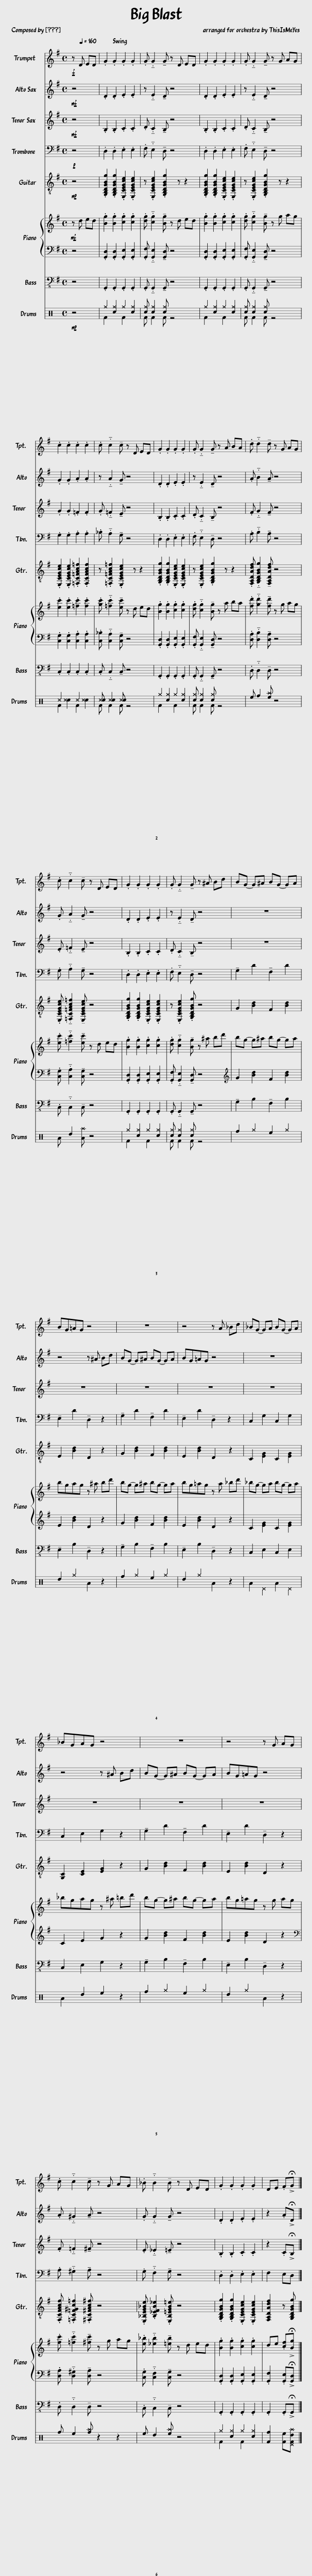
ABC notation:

X:1
%%score 1 2 3 4 5 { 6 | 7 } 8 ( 9 10 )
L:1/8
M:4/4
I:linebreak $
K:G
V:1 treble transpose=-2
V:2 treble transpose=-9
V:3 treble transpose=-14
V:4 bass
V:5 treble-8
V:6 treble
V:7 bass
V:8 bass-8
V:9 perc
K:none
V:10 perc
K:none
V:1
[K:G]!f! z[Q:1/4=160] E FE | .A2 .A2 .A2 .A2 | .A !tenuto!.A2 !tenuto!A z E FE | .A2 .A2 .A2 .A2 | .A !tenuto!.A2 !tenuto!A z A BA |$ %5
 .d2 .d2 .d2 .d2 | .d !tenuto!.d2 !tenuto!d z E FE | .A2 .A2 .A2 .A2 | .A !tenuto!.A2 !tenuto!A z B ^cB | .e !tenuto!.e2 !tenuto!e z A BA |$ %10
 .d !tenuto!.d2 !tenuto!d z E FE | .A2 .A2 .A2 .A2 | .A !tenuto!.A2 !tenuto!A z ^B ^ce | ^cA- A^B cA- AB |$ ^cA=BA z4 | %15
 z8 | z4 z B ce | cA- AB cA- AB |$ cABA z4 | z8 | %20
 z4 z A BA |$ .d !tenuto!.d2 !tenuto!d z A BA | .c !tenuto!.c2 !tenuto!c z E FE | .A2 .A2 .A2 .A2 | EF .^G!>!!fermata!A |] %25
V:2
[K:G]!mf! z4 | .B2 .B2 .^c2 .c2 | z !tenuto!.^c2 !tenuto!B z4 | .B2 .B2 .^c2 .c2 | z !tenuto!.^c2 !tenuto!B z4 |$ %5
 .e2 .e2 .f2 .f2 | z !tenuto!.f2 !tenuto!e z4 | .B2 .B2 .^c2 .c2 | z !tenuto!.^c2 !tenuto!B z4 | .f !tenuto!.^g2 !tenuto!f z4 |$ %10
 .e !tenuto!.f2 !tenuto!e z4 | .B2 .B2 .^c2 .c2 | z !tenuto!.^c2 !tenuto!B z4 | z8 |$ z4 z ^^f ^gb | %15
 ^ge- e^^f ge- ef | ^ge^fe z4 | z8 |$ z4 z ^^f ^gb | ^ge- e^^f ge- ef | %20
 ^ge^fe z4 |$ .f !tenuto!.^e2 !tenuto!f z4 | .e !tenuto!.e2 !tenuto!e z4 | .B2 .B2 .^c2 .c2 | z2 .f!>!!fermata!B |] %25
V:3
[K:G]!mf! z4 | .^c2 .c2 .d2 .d2 | .e !tenuto!.d2 !tenuto!^c z4 | .^c2 .c2 .d2 .d2 | .e !tenuto!.d2 !tenuto!^c z4 |$ %5
 .a2 .a2 .g2 .g2 | .a !tenuto!.g2 !tenuto!f z4 | .^c2 .c2 .d2 .d2 | .e !tenuto!.d2 !tenuto!^c z4 | .^g !tenuto!.a2 !tenuto!g z4 |$ %10
 .f !tenuto!.g2 !tenuto!f z4 | .^c2 .c2 .d2 .d2 | .e !tenuto!.d2 !tenuto!^c z4 | z8 |$ z8 | %15
 z8 | z8 | z8 |$ z8 | z8 | %20
 z8 |$ .^g !tenuto!.=g2 !tenuto!^g z4 | .f !tenuto!.=f2 !tenuto!^f z4 | .^c2 .c2 .d2 .d2 | z2 .d!>!!fermata!^c |] %25
V:4
!p! z4 | .D,2 .D,2 .E,2 .E,2 | .F, !tenuto!.E,2 !tenuto!D, z4 | .D,2 .D,2 .E,2 .E,2 | .F, !tenuto!.E,2 !tenuto!D, z4 |$ %5
 .G,2 .G,2 .A,2 .A,2 | ._B, !tenuto!.A,2 !tenuto!G, z4 | .D,2 .D,2 .E,2 .E,2 | .F, !tenuto!.E,2 !tenuto!D, z4 | .A, !tenuto!.B,2 !tenuto!A, z4 |$ %10
 .G, !tenuto!.A,2 !tenuto!G, z4 | .D,2 .D,2 .E,2 .E,2 | .F, !tenuto!.E,2 !tenuto!D, z4 | !tenuto!G,2 D2 !tenuto!F,2 D2 |$ !tenuto!E,2 D2 !tenuto!D,2 z2 | %15
 !tenuto!G,2 D2 !tenuto!F,2 D2 | !tenuto!E,2 D2 !tenuto!D,2 z2 | C,2 G,2 C,2 G,2 |$ C,2 E,2 G,2 z2 | !tenuto!G,2 D2 !tenuto!F,2 D2 | %20
 !tenuto!E,2 D2 !tenuto!D,2 z2 |$ .A, !tenuto!.^G,2 !tenuto!A, z4 | .G, !tenuto!.F,2 !tenuto!G, z4 | .D,2 .D,2 .E,2 .E,2 | F,2 E,D, |] %25
V:5
!mp! z4 | .[G,B,DGBg]2 .[G,B,DGBg]2 .[E,CEGce]2 .[E,CEGce]2 | z .[E,CEGce]2 .[G,B,DGBg]2 z z2 | .[G,B,DGBg]2 .[G,B,DGBg]2 .[E,CEGce]2 .[E,CEGce]2 | z .[E,CEGce]2 .[G,B,DGBg]2 z z2 |$ %5
 .[E,CEGce]2 .[E,CEGce]2 .[=F,C=FAc=f]2 .[F,CFAcf]2 | z .[=F,C=FAc=f]2 .[E,CEGce]2 z z2 | .[G,B,DGBg]2 .[G,B,DGBg]2 .[E,CEGce]2 .[E,CEGce]2 | z .[E,CEGce]2 .[G,B,DGBg]2 z z2 | .[F,A,DAdf] !tenuto!.[G,B,DGBg]2 !tenuto![F,A,DAdf] z4 |$ %10
 .[E,CEGce] !tenuto!.[=F,C=FAc=f]2 !tenuto![E,CEGce] z4 | .[G,B,DGBg]2 .[G,B,DGBg]2 .[E,CEGce]2 .[E,CEGce]2 | z .[E,CEGce]2 .[G,B,DGBg] z4 | G2 [Bd]2 F2 [Bd]2 |$ E2 [Bd]2 D2 z2 | %15
 G2 [Bd]2 F2 [Bd]2 | E2 [Bd]2 D2 z2 | C2 [EG]2 C2 [EG]2 |$ [G,C]2 [CE]2 [EG]2 z2 | G2 [Bd]2 F2 [Bd]2 | %20
 E2 [Bd]2 D2 z2 |$ .[F,CFAcf] .[=F,C=F^Gc=f]2 .[^F,C^FAc^f] z4 | .[E,_B,EG_Be] .[B,_EFB_e]2 .[E,B,=EGB=e] z4 | .[G,B,DGBg]2 .[G,B,DGBg]2 .[E,CEGce]2 .[E,CEGce]2 | [F,A,DAdf]2 z [G,B,DGBg] |] %25
V:6
!mf! z d ed | .[Bg]2 .[Bg]2 .[cg]2 .[cg]2 | .[dg] !tenuto!.[cg]2 !tenuto![Bg] z d ed | .[Bg]2 .[Bg]2 .[cg]2 .[cg]2 | .[dg] !tenuto!.[cg]2 !tenuto![Bg] z g ag |$ %5
 .[ec']2 .[ec']2 .[=fc']2 .[fc']2 | .[gc'] !tenuto!.[=fc']2 !tenuto![ec'] z d ed | .[Bg]2 .[Bg]2 .[cg]2 .[cg]2 | .[dg] !tenuto!.[cg]2 !tenuto![Bg] z a ba | .[fd'] !tenuto!.[gd']2 !tenuto![fd'] z g ag |$ %10
 .[ec'] !tenuto!.[=fc']2 !tenuto![ec'] z d ed | .[Bg]2 .[Bg]2 .[cg]2 .[cg]2 | .[dg] !tenuto!.[cg]2 !tenuto![Bg] z ^a bd' | bg- g^a bg- ga |$ bgag z ^a bd' | %15
 bg- g^a bg- ga | bg=ag z a _bd' | _bg- ga bg- ga |$ _bgag z ^a =bd' | bg- g^a bg- ga | %20
 bg=ag z g ag |$ .[fc'] !tenuto!.[=fc']2 !tenuto![^fc'] z g ag | .[e_b] !tenuto!.[_eb]2 !tenuto![=eb] z d ed | .[Bg]2 .[Bg]2 .[cg]2 .[cg]2 | de .[cf]!>!!fermata![Bg] |] %25
V:7
 z4 | .[G,,D,]2 .[G,,D,]2 .[G,,E,]2 .[G,,E,]2 | .[G,,F,] !tenuto!.[G,,E,]2 !tenuto![G,,D,] z4 | .[G,,D,]2 .[G,,D,]2 .[G,,E,]2 .[G,,E,]2 | .[G,,F,] !tenuto!.[G,,E,]2 !tenuto![G,,D,] z4 |$ %5
 .[C,G,]2 .[C,G,]2 .[C,A,]2 .[C,A,]2 | .[C,_B,] !tenuto!.[C,A,]2 !tenuto![C,G,] z4 | .[G,,D,]2 .[G,,D,]2 .[G,,E,]2 .[G,,E,]2 | .[G,,F,] !tenuto!.[G,,E,]2 !tenuto![G,,D,] z4 | .[D,A,] !tenuto!.[D,B,]2 !tenuto![D,A,] z4 |$ %10
 .[C,G,] !tenuto!.[C,A,]2 !tenuto![C,G,] z4 | .[G,,D,]2 .[G,,D,]2 .[G,,E,]2 .[G,,E,]2 | .[G,,F,] !tenuto!.[G,,E,]2 !tenuto![G,,D,] z4 |[K:treble] G2 [Bd]2 F2 [Bd]2 |$ E2 [Bd]2 D2 z2 | %15
 G2 [Bd]2 F2 [Bd]2 | E2 [Bd]2 D2 z2 | C2 [EG]2 C2 [EG]2 |$ C2 E2 G2 z2 | G2 [Bd]2 F2 [Bd]2 | %20
 E2 [Bd]2 D2 z2 |$[K:bass] .[D,A,] !tenuto!.[D,^G,]2 !tenuto![D,A,] z4 | .[C,G,] !tenuto!.[C,F,]2 !tenuto![C,G,] z4 | .[G,,D,]2 .[G,,D,]2 .[G,,E,]2 .[G,,E,]2 | .[G,,F,]2 .[G,,E,]!>!!fermata![G,,D,] |] %25
V:8
 z4 | .G,,2 .G,,2 .G,,2 .G,,2 | .G,, !tenuto!.G,,2 !tenuto!G,, z4 | .G,,2 .G,,2 .G,,2 .G,,2 | .G,, !tenuto!.G,,2 !tenuto!G,, z4 |$ %5
 .C,2 .C,2 .C,2 .C,2 | .C, !tenuto!.C,2 !tenuto!C, z4 | .G,,2 .G,,2 .G,,2 .G,,2 | .G,, !tenuto!.G,,2 !tenuto!G,, z4 | .D, !tenuto!.D,2 !tenuto!D, z4 |$ %10
 .C, !tenuto!.C,2 !tenuto!C, z4 | .G,,2 .G,,2 .G,,2 .G,,2 | .G,, !tenuto!.G,,2 !tenuto!G,, z4 | !tenuto!G,2 B,2 !tenuto!F,2 B,2 |$ !tenuto!E,2 B,2 !tenuto!D,2 z2 | %15
 !tenuto!G,2 B,2 !tenuto!F,2 B,2 | !tenuto!E,2 B,2 !tenuto!D,2 z2 | C,2 E,2 C,2 E,2 |$ C,2 E,2 G,2 z2 | !tenuto!G,2 B,2 !tenuto!F,2 B,2 | %20
 !tenuto!E,2 B,2 !tenuto!D,2 z2 |$ .D, !tenuto!.D,2 !tenuto!D, z4 | .C, !tenuto!.C,2 !tenuto!C, z4 | .G,,2 .G,,2 .G,,2 .G,,2 | .G,,2 .G,,!>!!fermata!G,, |] %25
V:9
[K:C]!mp! z4 | ^g2 [c^g]2 ^g2 [c^g]2 | [c^g] [c^g]2 [c^g] z4 | ^g2 [c^g]2 ^g2 [c^g]2 | [c^g] [c^g]2 [c^g] z4 |$ %5
 ^c2 [^cc]2 ^c2 [^cc]2 | [^cc] [^cc]2 [^cc] z4 | ^g2 [c^g]2 ^g2 [c^g]2 | [c^g] [c^g]2 [c^g] z4 | e f2 [e^a] z4 |$ %10
 A d2 [A^a] z4 | ^g2 [c^g]2 ^g2 [c^g]2 | [c^g] [c^g]2 [c^g] z4 | f2 ^g2 e2 ^g2 |$ d2 ^g2 A2 z2 | %15
 f2 ^g2 e2 ^g2 | d2 ^g2 A2 z2 | A2 ^D2 A2 ^D2 |$ A2 d2 e2 z2 | f2 ^g2 e2 ^g2 | %20
 d2 ^g2 A2 z2 |$ f e2 [f^a] z2 z2 | e d2 [e^a] z4 | ^g2 [c^g]2 ^g2 [c^g]2 | [Ff]2 [Fe][^DFd^a] |] %25
V:10
[K:C] x4 | F2 x2 F2 x2 | F F2 F x4 | F2 x2 F2 x2 | F F2 F x4 |$ %5
 F2 x2 F2 x2 | F F2 F x4 | F2 x2 F2 x2 | F F2 F x4 | x8 |$ %10
 x8 | F2 x2 F2 x2 | F F2 F x4 | x8 |$ x8 | %15
 x8 | x8 | x8 |$ x8 | x8 | %20
 x8 |$ x8 | x8 | F2 x2 F2 x2 | x4 |] %25
